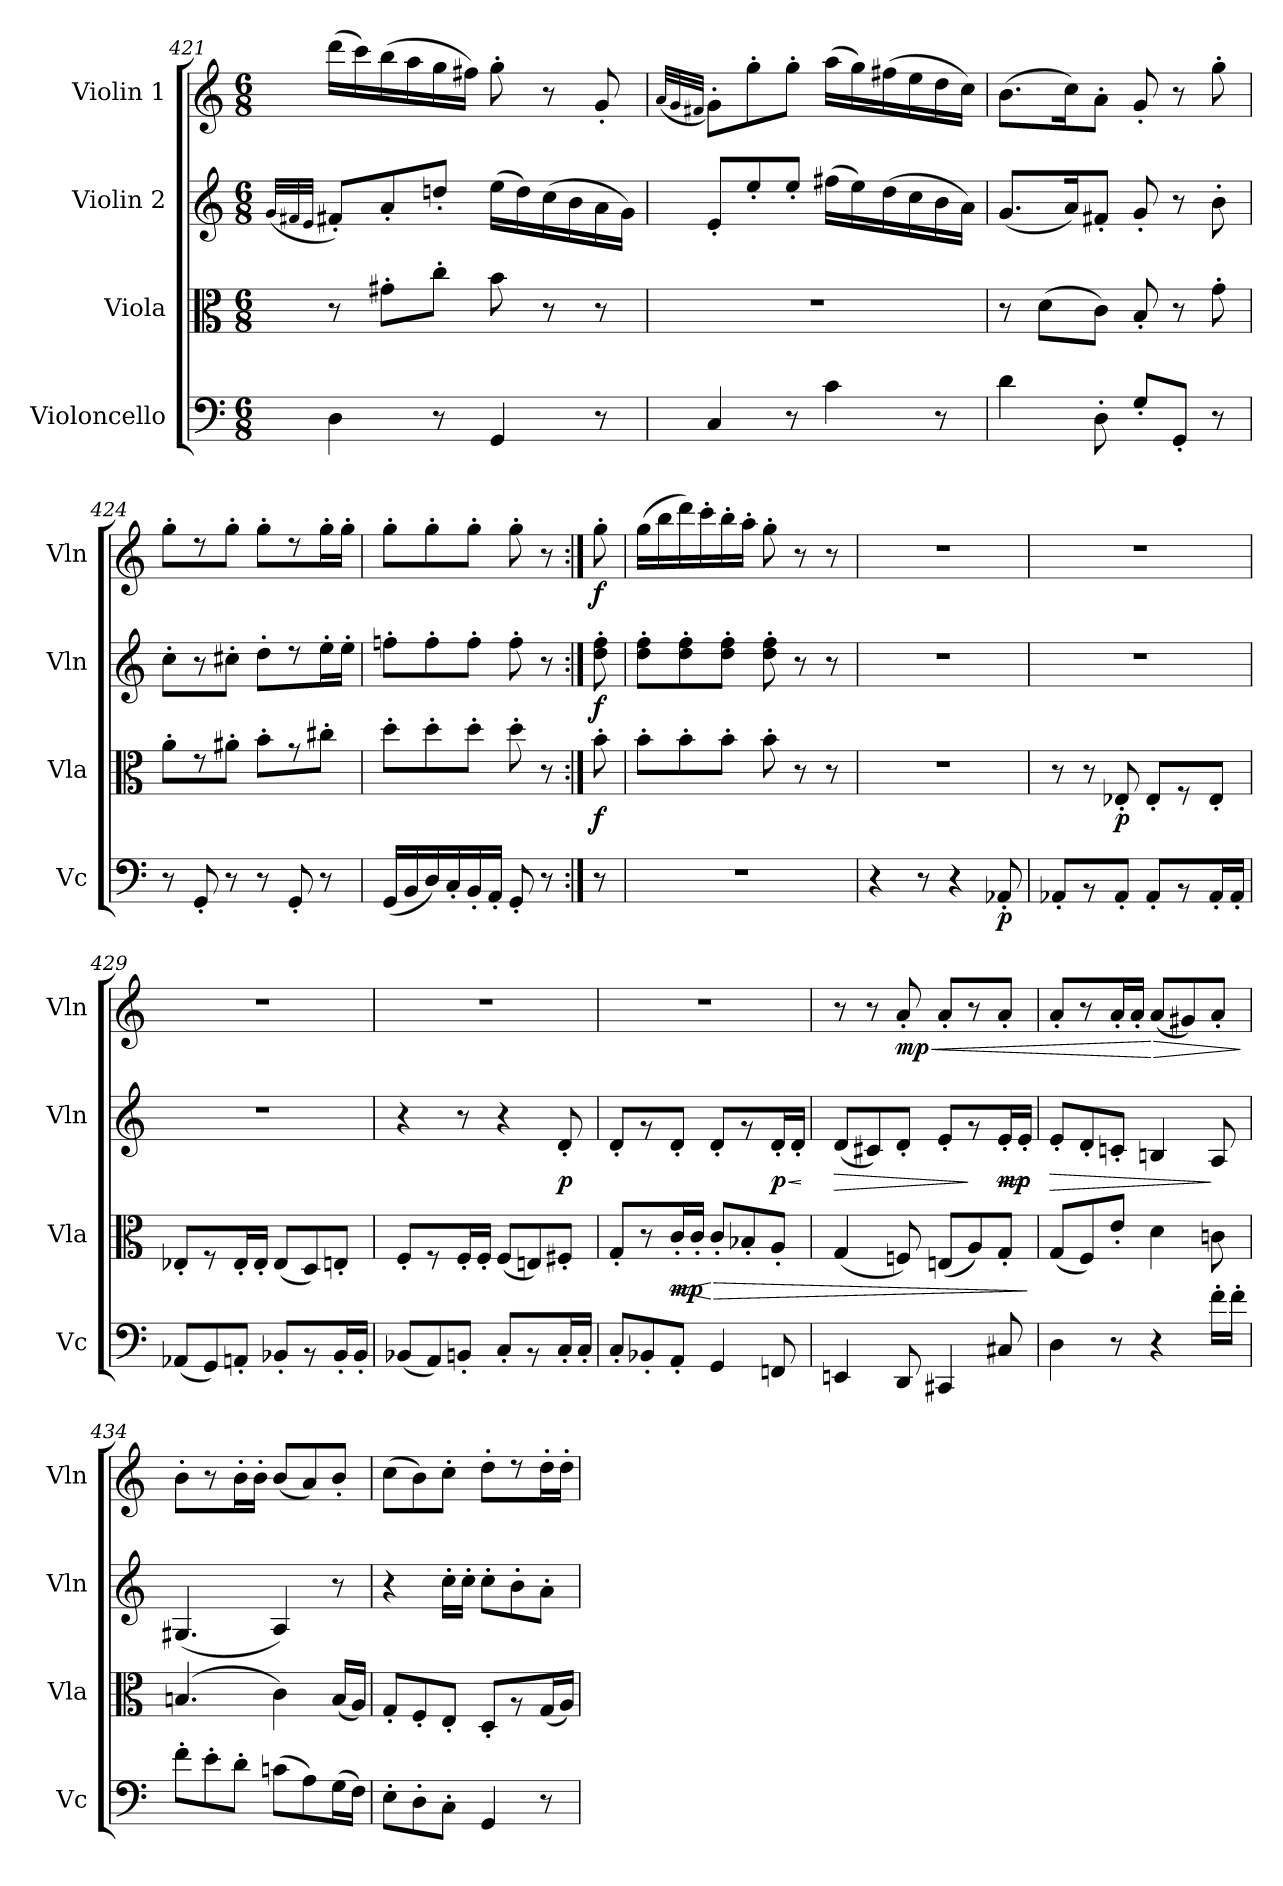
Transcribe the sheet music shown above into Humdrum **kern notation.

**kern	**dynam	**kern	**dynam	**kern	**dynam	**kern	**dynam
*part4	*part4	*part3	*part3	*part2	*part2	*part1	*part1
*staff4	*staff4	*staff3	*staff3	*staff2	*staff2	*staff1	*staff1
*I"Violoncello	*	*I"Viola	*	*I"Violin 2	*	*I"Violin 1	*
*I'Vc	*	*I'Vla	*	*I'Vln	*	*I'Vln	*
!!LO:PB:g=z
*clefF4	*	*clefC3	*	*clefG2	*	*clefG2	*
*k[]	*	*k[]	*	*k[]	*	*k[]	*
*M6/8	*	*M6/8	*	*M6/8	*	*M6/8	*
=421	=421	=421	=421	=421	=421	=421	=421
.	.	.	.	(<32qg/LLL	.	.	.
.	.	.	.	32qf#X/	.	.	.
.	.	.	.	32qe/JJJ	.	.	.
4D\	.	8r	.	8f#X'/L)	.	(>16ddd\LL	.
.	.	.	.	.	.	16ccc\)	.
.	.	8g#X'\L	.	8a'/	.	(>16bb\	.
.	.	.	.	.	.	16aa\	.
8r	.	8cc'\J	.	8ddn'/J	.	16gg\	.
.	.	.	.	.	.	16ff#X\JJ)	.
4GG/	.	8b\	.	(>16ee\LL	.	8gg'\	.
.	.	.	.	16dd\)	.	.	.
.	.	8r	.	(>16cc\	.	8r	.
.	.	.	.	16b\	.	.	.
8r	.	8r	.	16a\	.	8g'/	.
.	.	.	.	16g\JJ)	.	.	.
=422	=422	=422	=422	=422	=422	=422	=422
.	.	.	.	.	.	(<32qa/LLL	.
.	.	.	.	.	.	32qg/	.
.	.	.	.	.	.	32qf#X/JJJ	.
4C/	.	2.r	.	8e'/L	.	8g'\L)	.
.	.	.	.	8ee'/	.	8gg'\	.
8r	.	.	.	8ee'/J	.	8gg'\J	.
4c\	.	.	.	(>16ff#X\LL	.	(>16aa\LL	.
.	.	.	.	16ee\)	.	16gg\)	.
.	.	.	.	(>16dd\	.	(>16ff#X\	.
.	.	.	.	16cc\	.	16ee\	.
8r	.	.	.	16b\	.	16dd\	.
.	.	.	.	16a\JJ)	.	16cc\JJ)	.
=423	=423	=423	=423	=423	=423	=423	=423
4d\	.	8r	.	(<8.g/L	.	(>8.b\L	.
.	.	(>8d\L	.	.	.	.	.
.	.	.	.	16a/K)	.	16cc\K)	.
8D'\	.	8c\J)	.	8f#X'/J	.	8a'\J	.
8G'/L	.	8B'/	.	8g'/	.	8g'/	.
8GG'/J	.	8r	.	8r	.	8r	.
8r	.	8g'\	.	8b'\	.	8gg'\	.
=424	=424	=424	=424	=424	=424	=424	=424
8r	.	8a'\L	.	8cc'\L	.	8gg'\L	.
8GG'/	.	8re	.	8r	.	8rdd	.
8r	.	8a#X'\J	.	8cc#X'\J	.	8gg'\J	.
8r	.	8b'\L	.	8dd'\L	.	8gg'\L	.
8GG'/	.	8rg	.	8rdd	.	8rdd	.
8r	.	8cc#X'\J	.	16ee'\L	.	16gg'\L	.
.	.	.	.	16ee'\JJ	.	16gg'\JJ	.
=425	=425	=425	=425	=425	=425	=425	=425
(<16GG/LL	.	8dd'\L	.	8ffn'\L	.	8gg'\L	.
16BB/	.	.	.	.	.	.	.
16D/)	.	8dd'\	.	8ff'\	.	8gg'\	.
16C'/	.	.	.	.	.	.	.
16BB'/	.	8dd'\J	.	8ff'\J	.	8gg'\J	.
16AA'/JJ	.	.	.	.	.	.	.
8GG'/	.	8dd'\	.	8ff'\	.	8gg'\	.
8r	.	8r	.	8r	.	8r	.
!!LO:LB:g=z
=425X12:|!	=425X12:|!	=425X12:|!	=425X12:|!	=425X12:|!	=425X12:|!	=425X12:|!	=425X12:|!
!	!	!	!LO:DY:b	!	!LO:DY:b	!	!LO:DY:b
8r	.	8b'\	f	8dd\' 8ff\'	f	8gg'\	f
=426	=426	=426	=426	=426	=426	=426	=426
2.r	.	8b'\L	.	8dd\' 8ff\'L	.	(>16gg\LL	.
.	.	.	.	.	.	16bb\	.
.	.	8b'\	.	8dd\' 8ff\'	.	16ddd\)	.
.	.	.	.	.	.	16ccc'\	.
.	.	8b'\J	.	8dd\' 8ff\'J	.	16bb'\	.
.	.	.	.	.	.	16aa'\JJ	.
.	.	8b'\	.	8dd\' 8ff\'	.	8gg'\	.
.	.	8r	.	8r	.	8r	.
.	.	8r	.	8r	.	8r	.
=427	=427	=427	=427	=427	=427	=427	=427
4r	.	2.r	.	2.r	.	2.r	.
8r	.	.	.	.	.	.	.
4r	.	.	.	.	.	.	.
!	!LO:DY:b	!	!	!	!	!	!
8AA-X'/	p	.	.	.	.	.	.
=428	=428	=428	=428	=428	=428	=428	=428
8AA-X'/L	.	8r	.	2.r	.	2.r	.
8rBB	.	8r	.	.	.	.	.
!	!	!	!LO:DY:b	!	!	!	!
8AA-'/J	.	8E-X'/	p	.	.	.	.
8AA-'/L	.	8E-'/L	.	.	.	.	.
8rBB	.	8rF	.	.	.	.	.
16AA-'/L	.	8E-'/J	.	.	.	.	.
16AA-'/JJ	.	.	.	.	.	.	.
=429	=429	=429	=429	=429	=429	=429	=429
(<8AA-X/L	.	8E-X'/L	.	2.r	.	2.r	.
8GG/)	.	8rF	.	.	.	.	.
8AAn'/J	.	16E-'/L	.	.	.	.	.
.	.	16E-'/JJ	.	.	.	.	.
8BB-X'/L	.	(<8E-/L	.	.	.	.	.
8rBB	.	8D/)	.	.	.	.	.
16BB-'/L	.	8En'/J	.	.	.	.	.
16BB-'/JJ	.	.	.	.	.	.	.
=430	=430	=430	=430	=430	=430	=430	=430
(<8BB-X/L	.	8F'/L	.	4r	.	2.r	.
8AA/)	.	8rF	.	.	.	.	.
8BBn'/J	.	16F'/L	.	8r	.	.	.
.	.	16F'/JJ	.	.	.	.	.
8C'/L	.	(<8F/L	.	4r	.	.	.
8rBB	.	8En/)	.	.	.	.	.
!	!	!	!	!	!LO:DY:b	!	!
16C'/L	.	8F#X'/J	.	8d'/	p	.	.
16C'/JJ	.	.	.	.	.	.	.
!!LO:LB:g=z
=431	=431	=431	=431	=431	=431	=431	=431
8C'/L	.	8G'/L	.	8d'/L	.	2.r	.
8BB-X'/	.	8r	.	8rg	.	.	.
!	!	!	!LO:HP:b	!	!	!	!
!	!	!	!LO:DY:n=1:b	!	!	!	!
8AA'/J	.	16c'/L	< mp	8d'/J	.	.	.
.	.	16c'/JJ	.	.	.	.	.
!	!	!	!LO:HP:n=1:b	!	!	!	!
4GG/	.	8c'/L	[ >	8d'/L	.	.	.
.	.	8B-X'/	.	8rg	.	.	.
!	!	!	!	!	!LO:HP:b	!	!
!	!	!	!	!	!LO:DY:n=1:b	!	!
8FFn/	.	8A'/J	.	16d'/L	< p	.	.
.	.	.	.	16d'/JJ	.	.	.
.	.	.	.	.	[	.	.
=432	=432	=432	=432	=432	=432	=432	=432
!	!	!	!	!	!LO:HP:b	!	!
4EEn/	.	(<4G/	.	(<8d/L	>	8r	.
.	.	.	.	8c#X/)	.	8r	.
!	!	!	!	!	!	!	!LO:HP:b
!	!	!	!	!	!	!	!LO:DY:n=1:b
8DD/	.	8Fn/)	.	8d'/J	.	8a'/	< mp
4CC#X/	.	(<8En/L	.	8e'/L	.	8a'/L	.
.	.	8A/)	.	8rg	]	8r	.
!	!	!	!	!	!LO:HP:b	!	!
!	!	!	!	!	!LO:DY:n=1:b	!	!
8C#X/	.	8G'/J	.	16e'/L	< mp	8a'/J	.
.	.	.	.	16e'/JJ	.	.	.
.	.	.	]	.	[	.	.
=433	=433	=433	=433	=433	=433	=433	=433
!	!	!	!	!	!LO:HP:b	!	!
4D\	.	(<8G/L	.	8e'/L	>	8a'/L	.
.	.	8F/)	.	8d'/	.	8r	.
8r	.	8e'/J	.	8cn'/J	.	16a'/L	.
.	.	.	.	.	.	16a'/JJ	.
!	!	!	!	!	!	!	!LO:HP:n=1:b
4r	.	4d\	.	4Bn/	.	(<8a/L	[ >
.	.	.	.	.	.	8g#X/)	.
16f'\LL	.	8cn\	.	8A/	]	8a'/J	.
16f'\JJ	.	.	.	.	.	.	.
.	.	.	.	.	.	.	]
=434	=434	=434	=434	=434	=434	=434	=434
8f'\L	.	(>4.Bn/	.	(<4.G#X/	.	8b'\L	.
8e'\	.	.	.	.	.	8r	.
8d'\J	.	.	.	.	.	16b'\L	.
.	.	.	.	.	.	16b'\JJ	.
(>8cn\L	.	4c\)	.	4A/)	.	(<8b/L	.
8A\)	.	.	.	.	.	8a/)	.
(>16G\L	.	(<16B/LL	.	8r	.	8b'/J	.
16F\JJ)	.	16A/JJ)	.	.	.	.	.
=435	=435	=435	=435	=435	=435	=435	=435
8E'\L	.	8G'/L	.	4r	.	(>8cc\L	.
8D'\	.	8F'/	.	.	.	8b\)	.
8C'\J	.	8E'/J	.	16cc'\LL	.	8cc'\J	.
.	.	.	.	16cc'\JJ	.	.	.
4GG/	.	8D'/L	.	8cc'\L	.	8dd'\L	.
.	.	8rA	.	8b'\	.	8rdd	.
8r	.	(<16G/L	.	8a'\J	.	16dd'\L	.
.	.	16A/JJ)	.	.	.	16dd'\JJ	.
=	=	=	=	=	=	=	=
*-	*-	*-	*-	*-	*-	*-	*-
